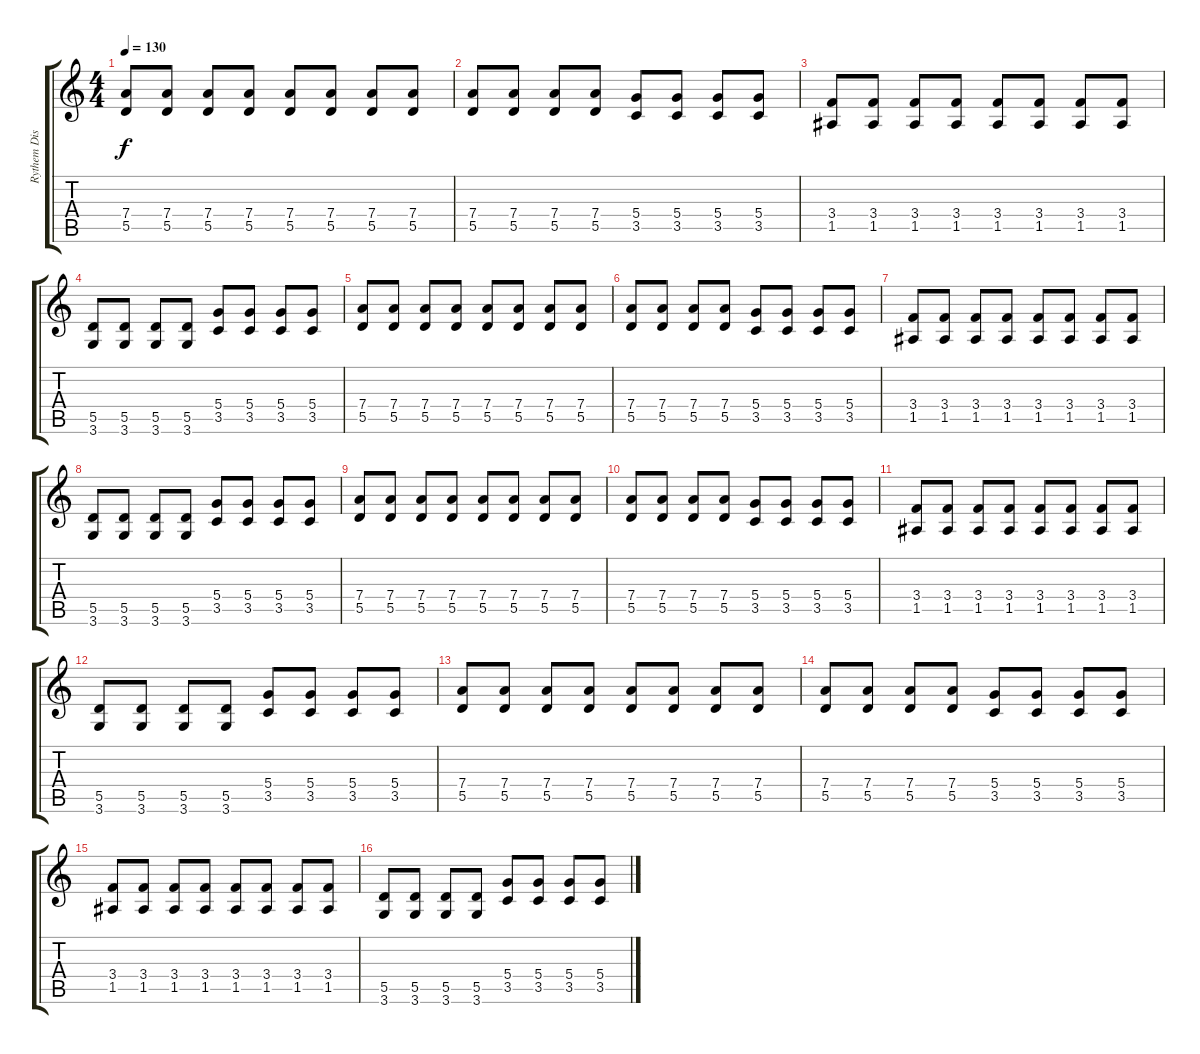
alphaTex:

\track ("Rythem Distortion" "Rythem Dis") {instrument distortionguitar}
\staff {score tabs}
\tuning (E4 B3 G3 D3 A2 E2) {hide}
\ts (4 4)
\tempo 130
\clef g2
\ks c
(7.4 5.5).8{dy f instrument distortionguitar} (7.4 5.5).8 (7.4 5.5).8 (7.4 5.5).8 (7.4 5.5).8 (7.4 5.5).8 (7.4 5.5).8 (7.4 5.5).8 |
(7.4 5.5).8 (7.4 5.5).8 (7.4 5.5).8 (7.4 5.5).8 (5.4 3.5).8 (5.4 3.5).8 (5.4 3.5).8 (5.4 3.5).8 |
(3.4 1.5).8 (3.4 1.5).8 (3.4 1.5).8 (3.4 1.5).8 (3.4 1.5).8 (3.4 1.5).8 (3.4 1.5).8 (3.4 1.5).8 |
(5.5 3.6).8 (5.5 3.6).8 (5.5 3.6).8 (5.5 3.6).8 (5.4 3.5).8 (5.4 3.5).8 (5.4 3.5).8 (5.4 3.5).8 |
(7.4 5.5).8 (7.4 5.5).8 (7.4 5.5).8 (7.4 5.5).8 (7.4 5.5).8 (7.4 5.5).8 (7.4 5.5).8 (7.4 5.5).8 |
(7.4 5.5).8 (7.4 5.5).8 (7.4 5.5).8 (7.4 5.5).8 (5.4 3.5).8 (5.4 3.5).8 (5.4 3.5).8 (5.4 3.5).8 |
(3.4 1.5).8 (3.4 1.5).8 (3.4 1.5).8 (3.4 1.5).8 (3.4 1.5).8 (3.4 1.5).8 (3.4 1.5).8 (3.4 1.5).8 |
(5.5 3.6).8 (5.5 3.6).8 (5.5 3.6).8 (5.5 3.6).8 (5.4 3.5).8 (5.4 3.5).8 (5.4 3.5).8 (5.4 3.5).8 |
(7.4 5.5).8 (7.4 5.5).8 (7.4 5.5).8 (7.4 5.5).8 (7.4 5.5).8 (7.4 5.5).8 (7.4 5.5).8 (7.4 5.5).8 |
(7.4 5.5).8 (7.4 5.5).8 (7.4 5.5).8 (7.4 5.5).8 (5.4 3.5).8 (5.4 3.5).8 (5.4 3.5).8 (5.4 3.5).8 |
(3.4 1.5).8 (3.4 1.5).8 (3.4 1.5).8 (3.4 1.5).8 (3.4 1.5).8 (3.4 1.5).8 (3.4 1.5).8 (3.4 1.5).8 |
(5.5 3.6).8 (5.5 3.6).8 (5.5 3.6).8 (5.5 3.6).8 (5.4 3.5).8 (5.4 3.5).8 (5.4 3.5).8 (5.4 3.5).8 |
(7.4 5.5).8 (7.4 5.5).8 (7.4 5.5).8 (7.4 5.5).8 (7.4 5.5).8 (7.4 5.5).8 (7.4 5.5).8 (7.4 5.5).8 |
(7.4 5.5).8 (7.4 5.5).8 (7.4 5.5).8 (7.4 5.5).8 (5.4 3.5).8 (5.4 3.5).8 (5.4 3.5).8 (5.4 3.5).8 |
(3.4 1.5).8 (3.4 1.5).8 (3.4 1.5).8 (3.4 1.5).8 (3.4 1.5).8 (3.4 1.5).8 (3.4 1.5).8 (3.4 1.5).8 |
(5.5 3.6).8 (5.5 3.6).8 (5.5 3.6).8 (5.5 3.6).8 (5.4 3.5).8 (5.4 3.5).8 (5.4 3.5).8 (5.4 3.5).8
